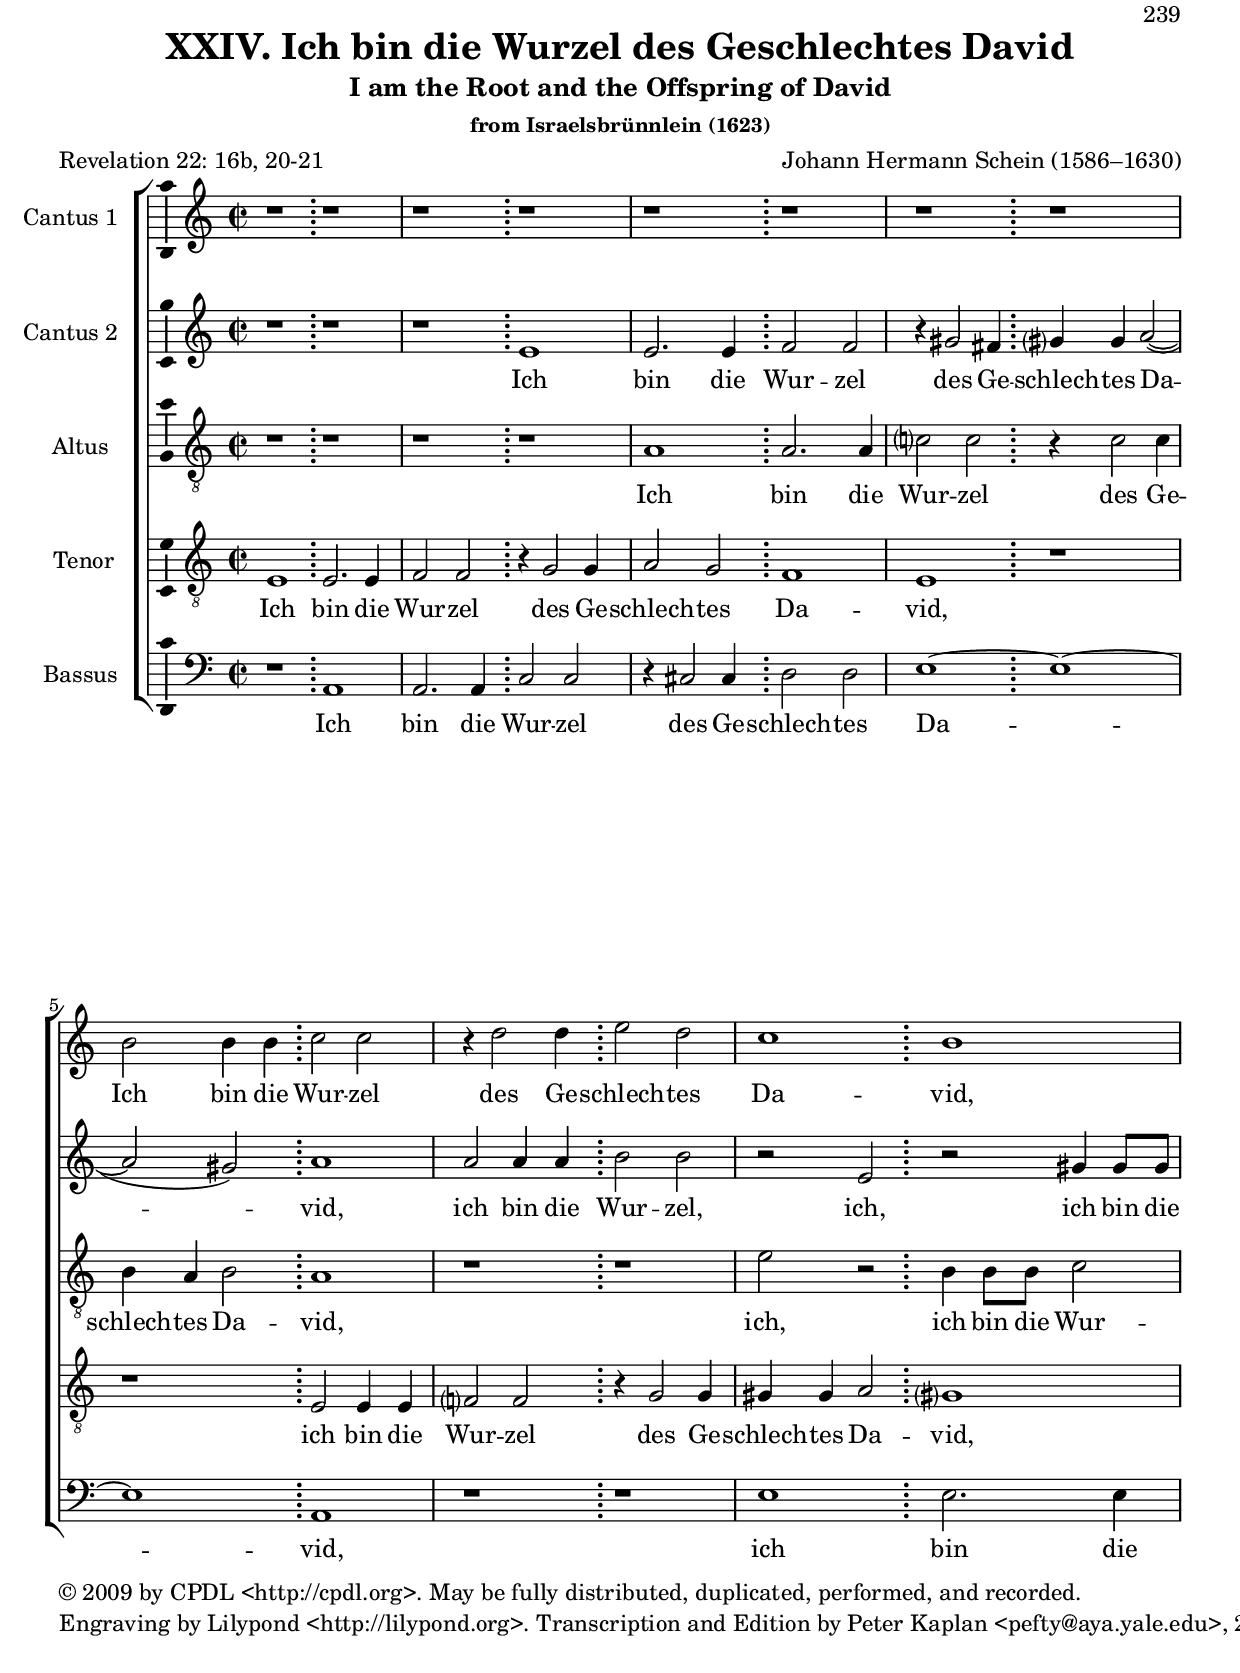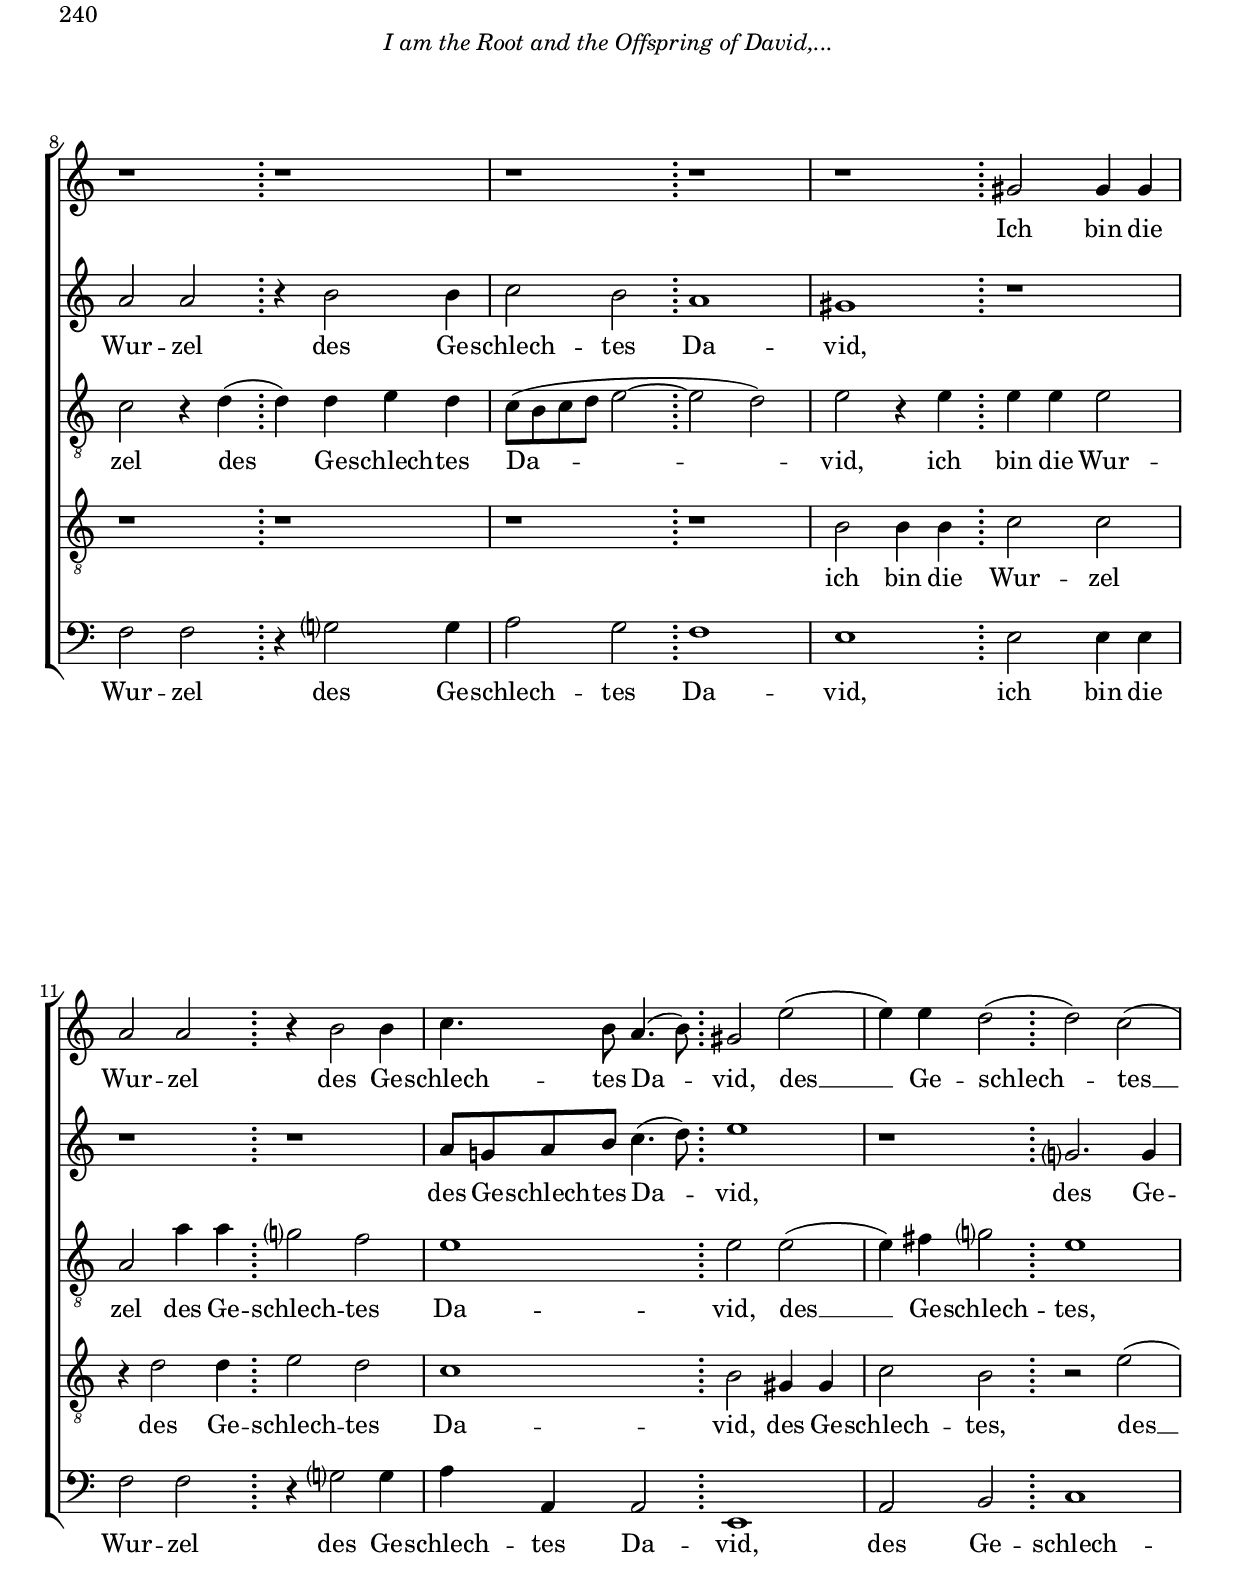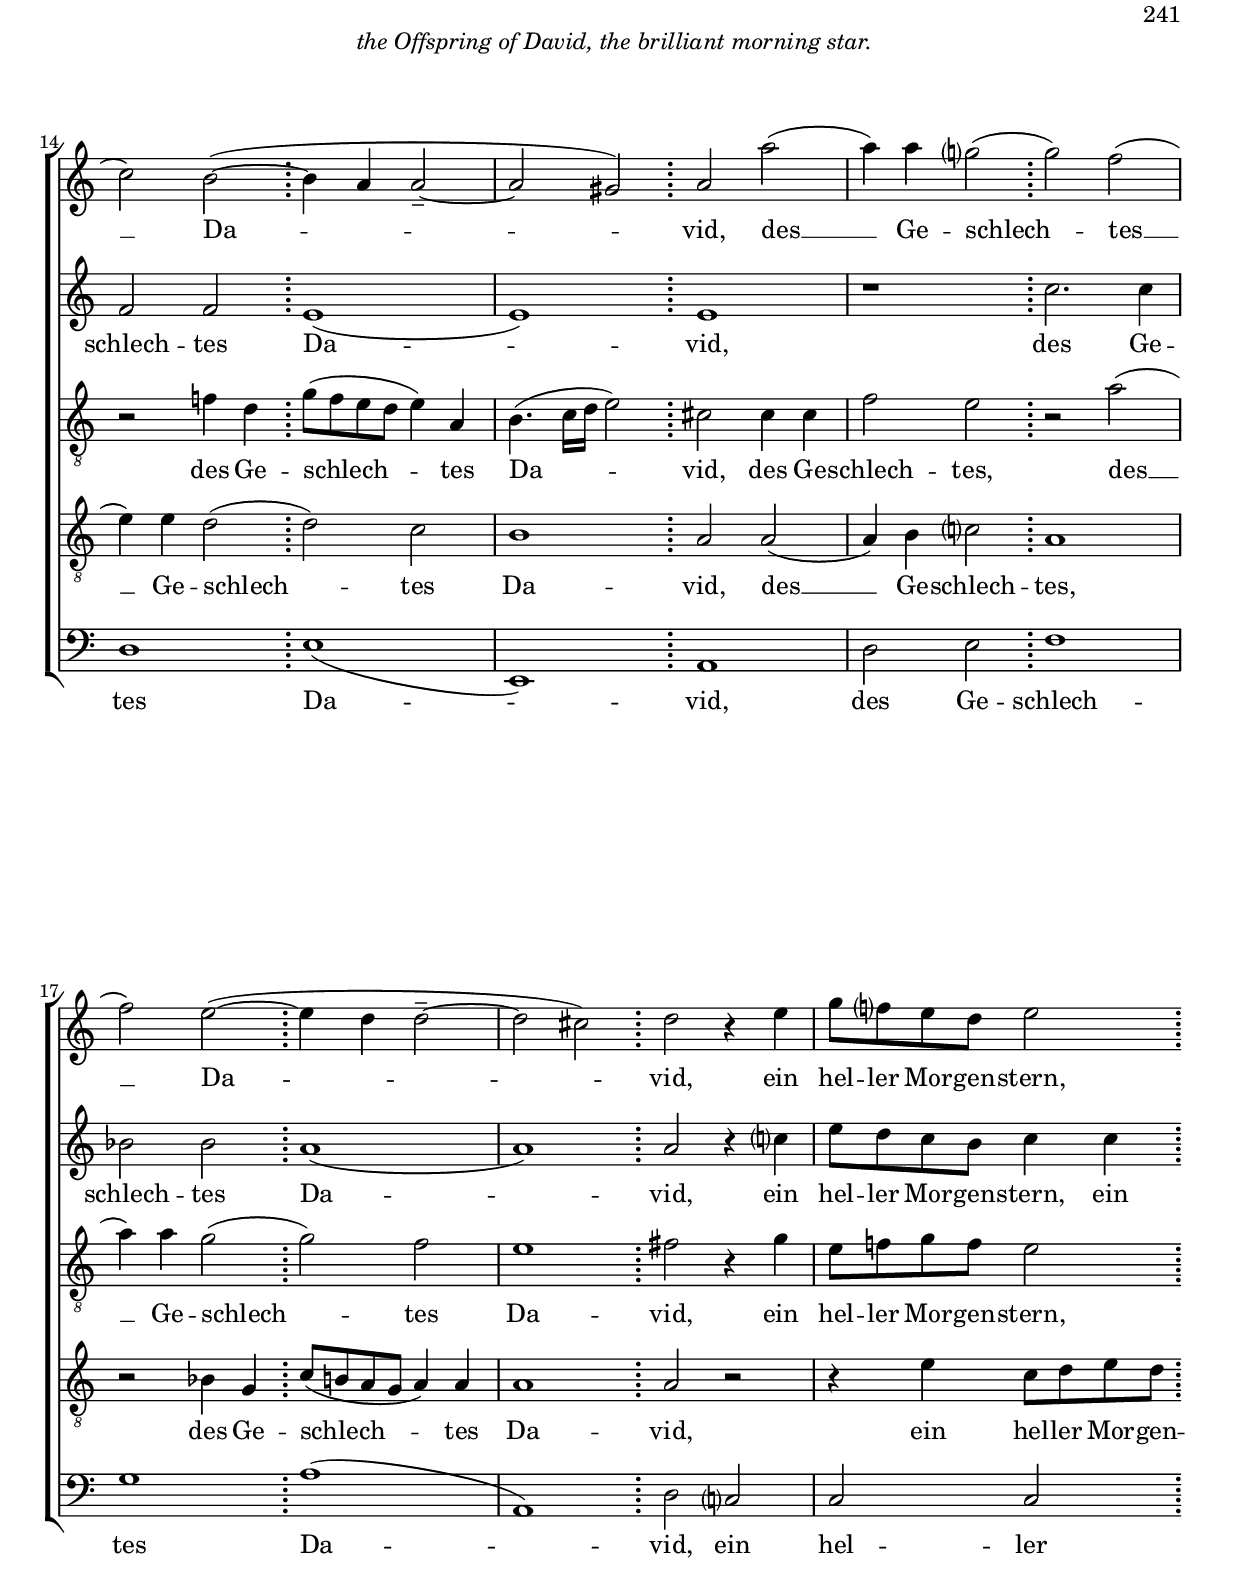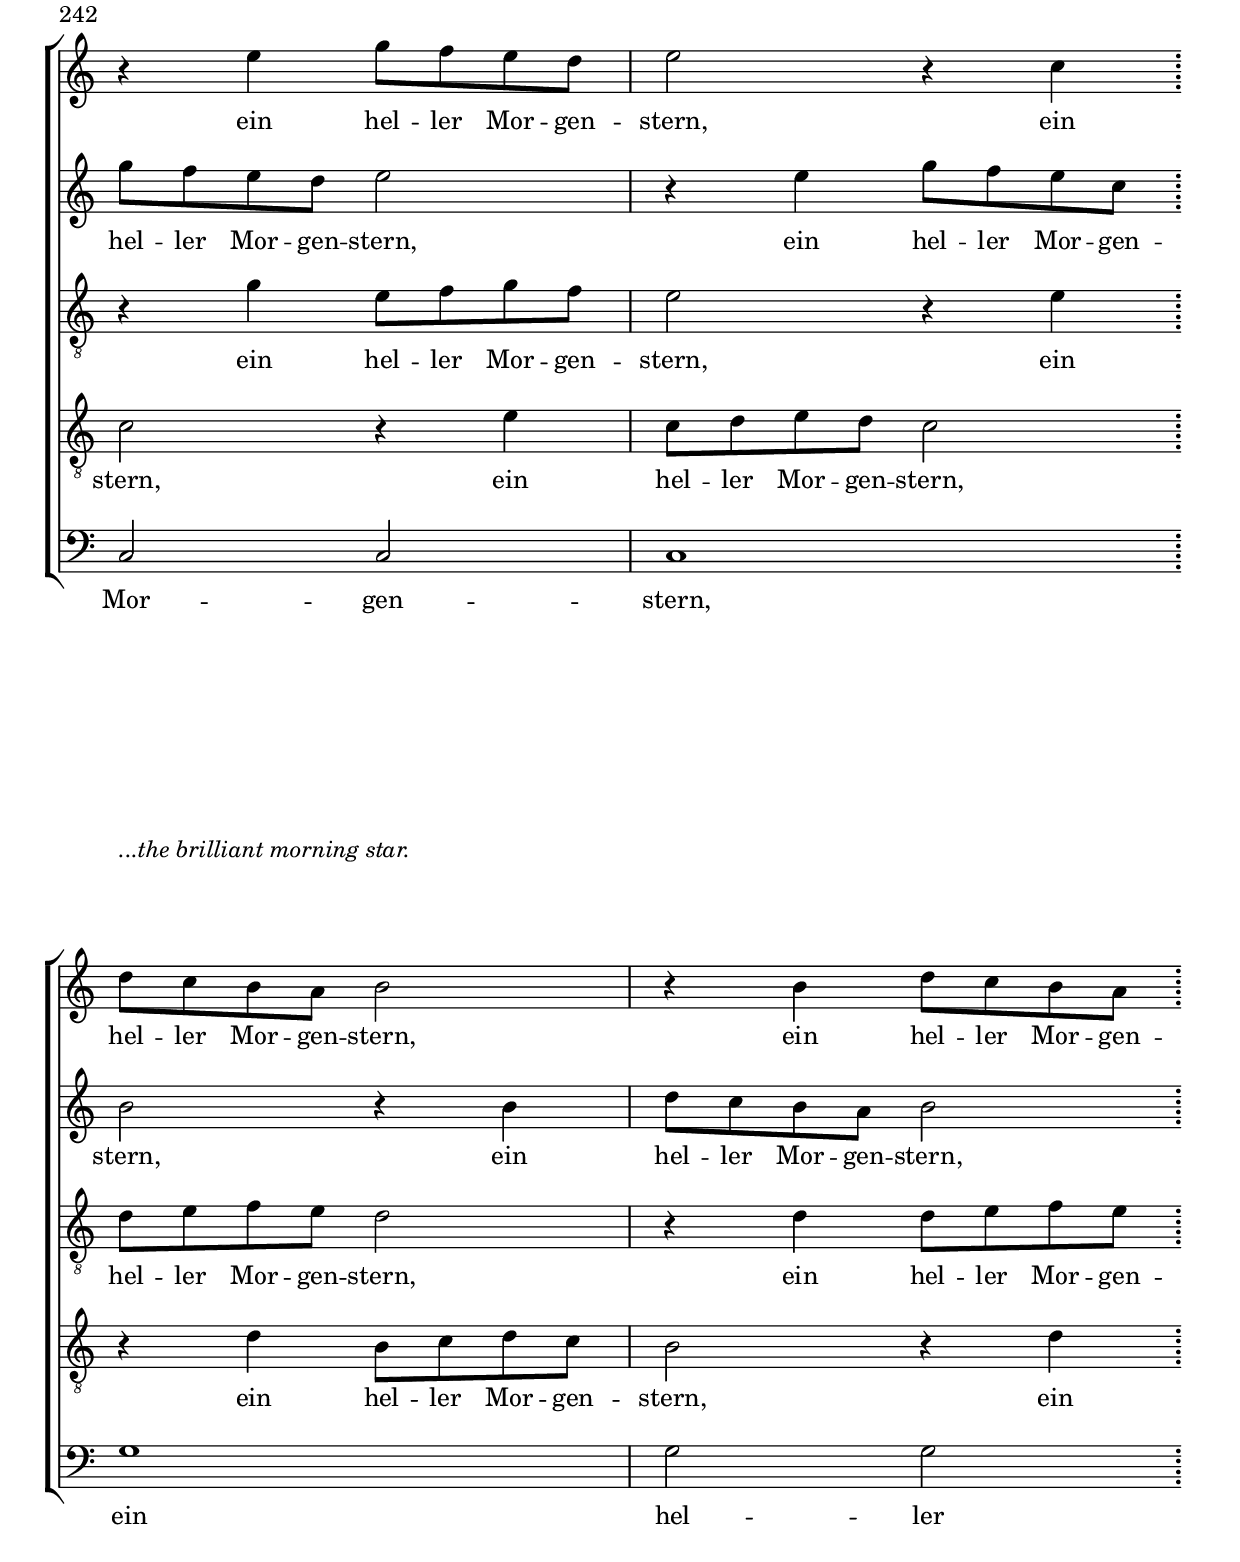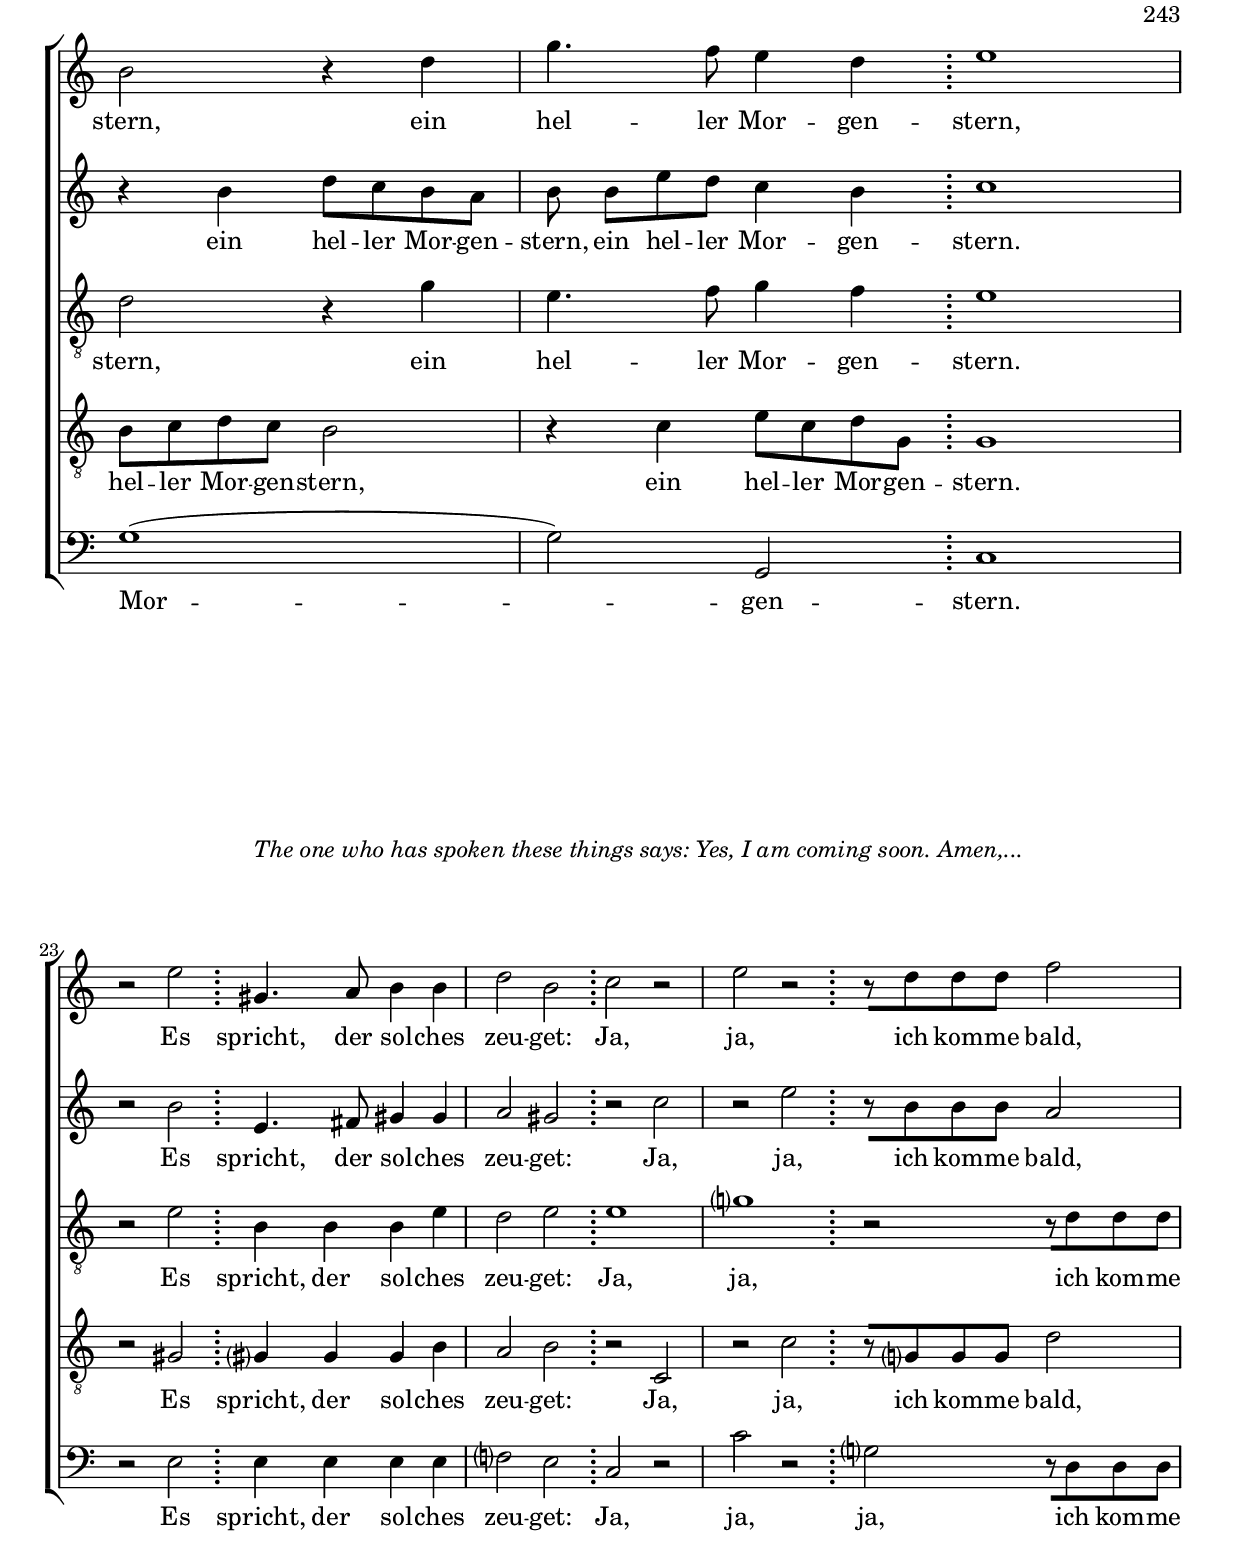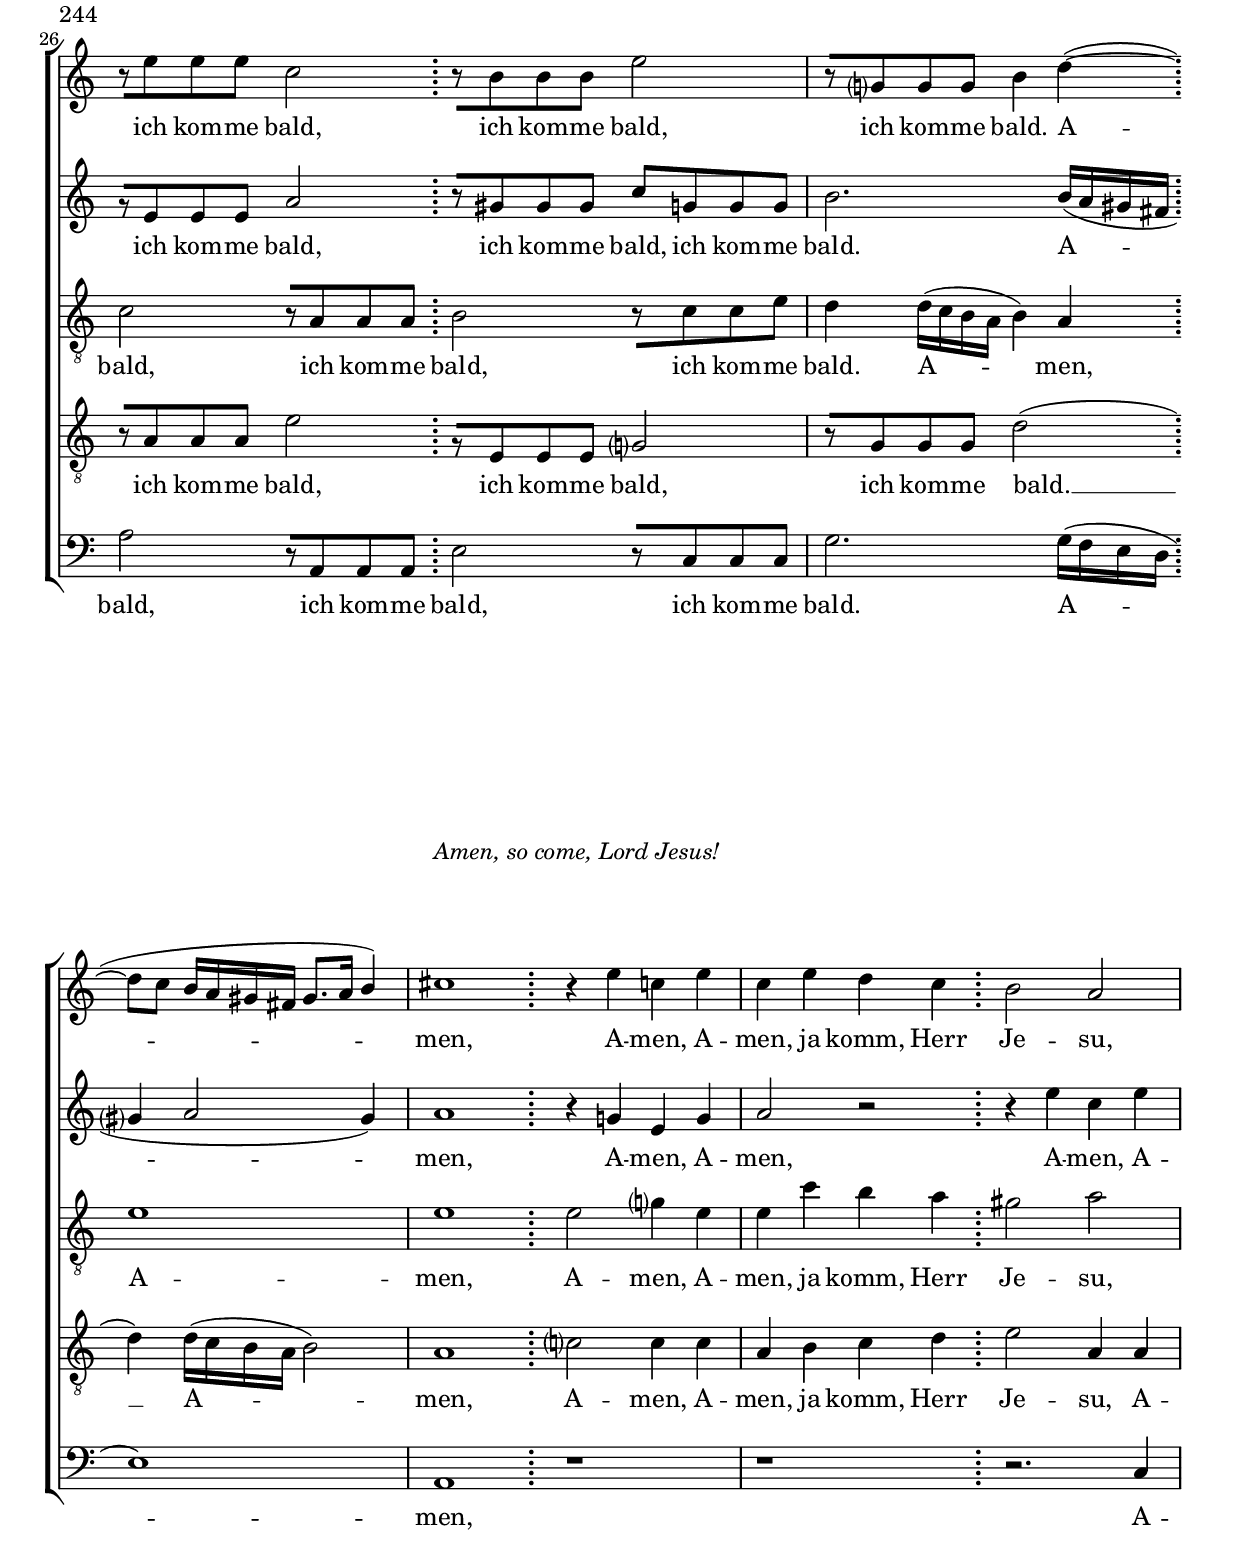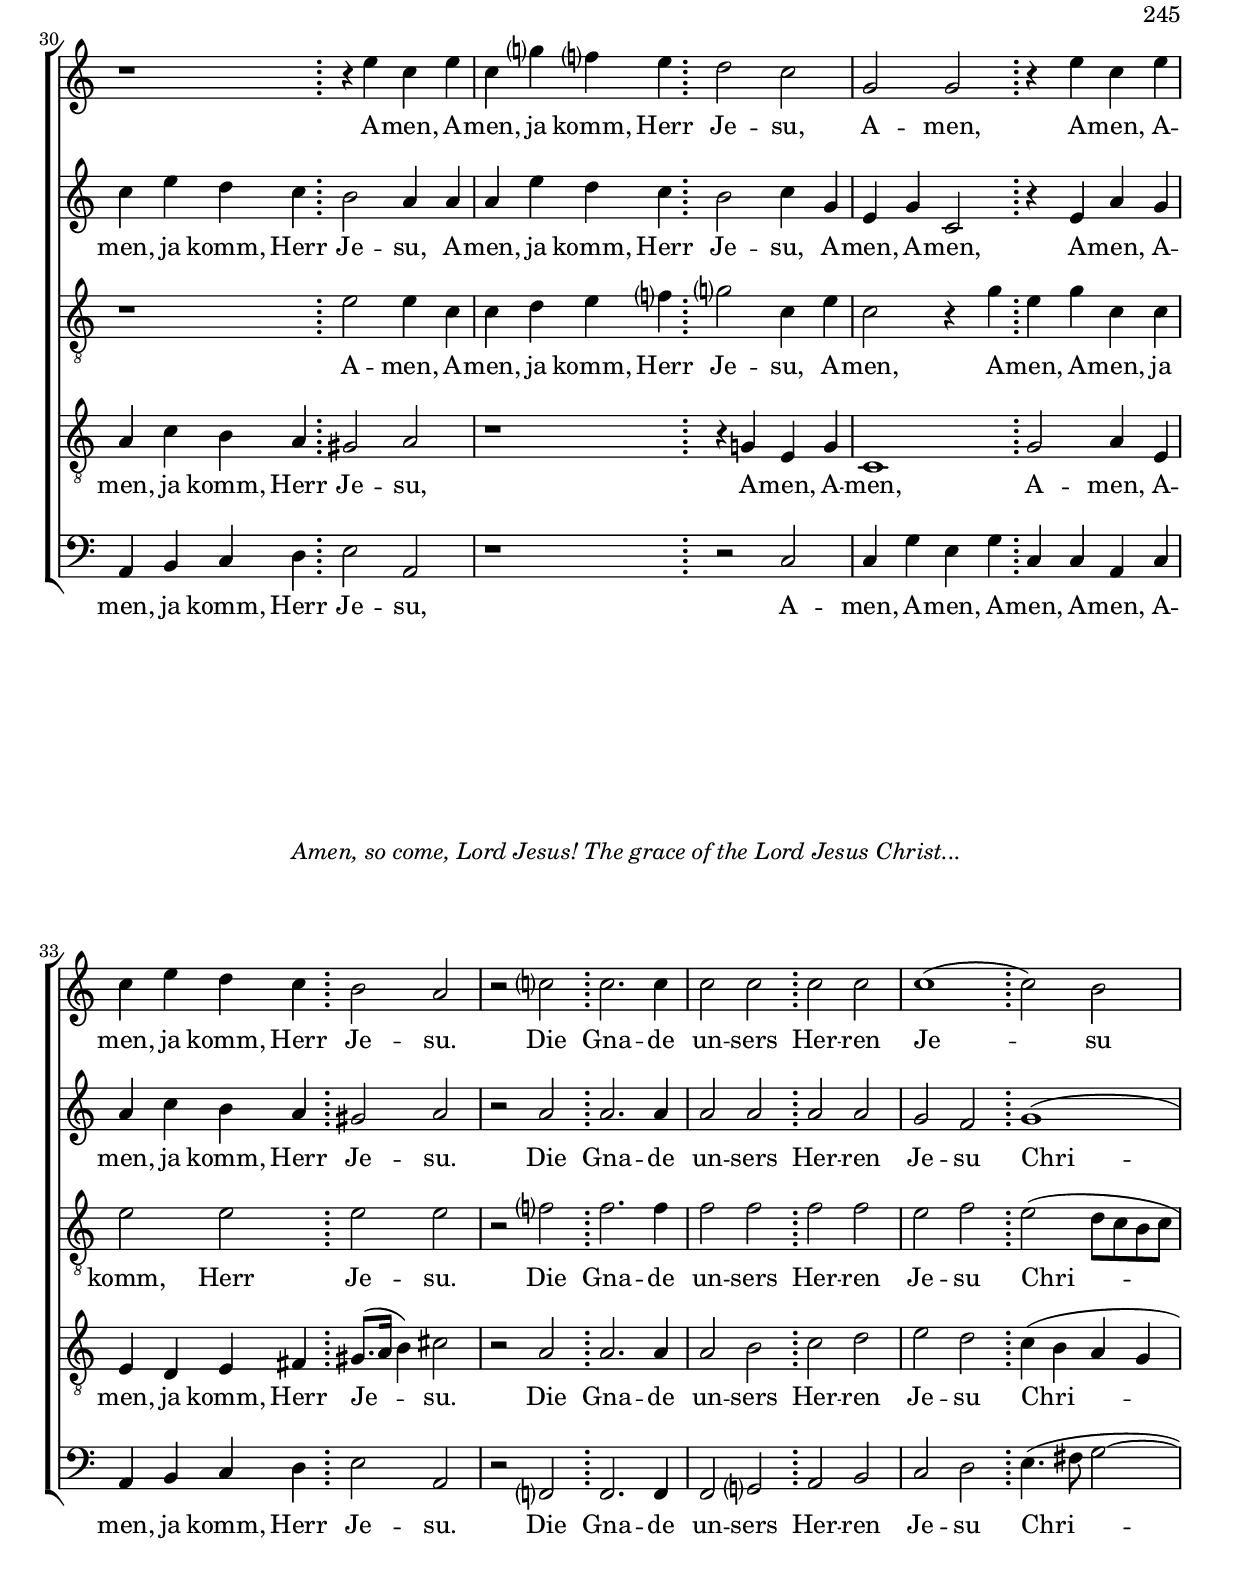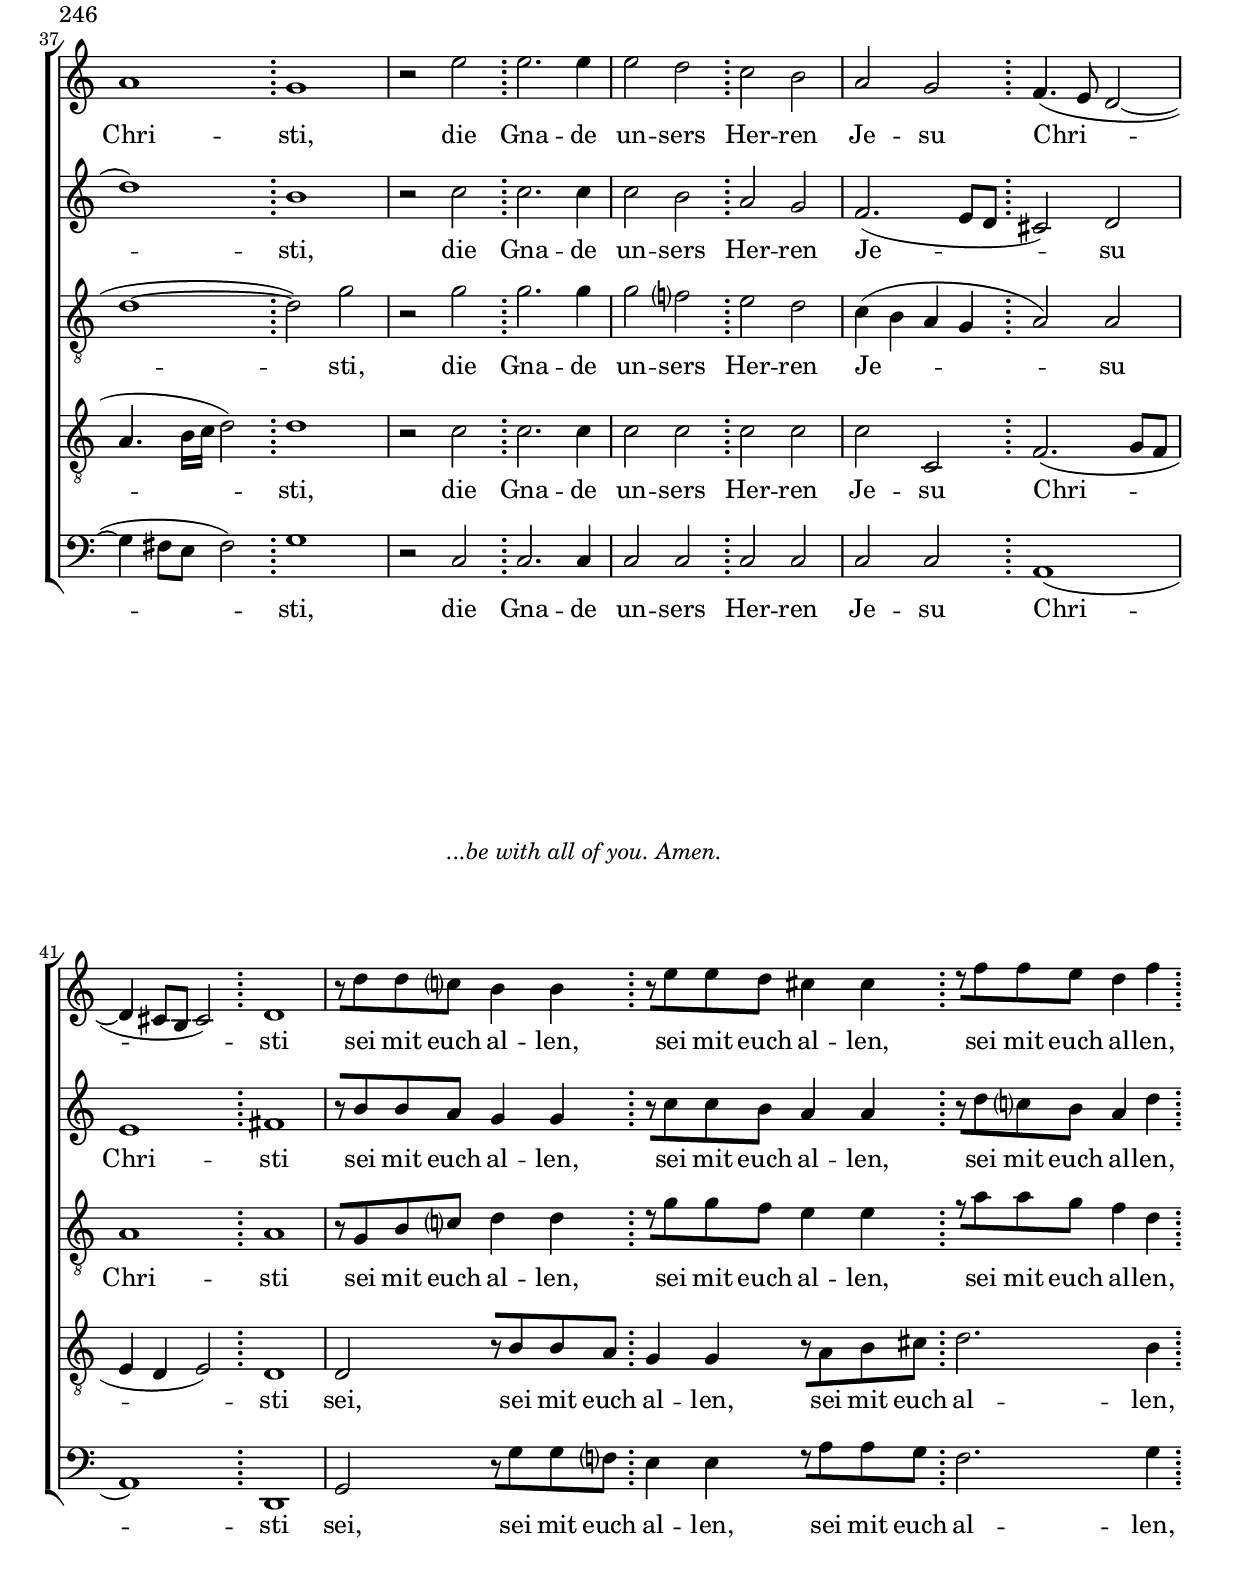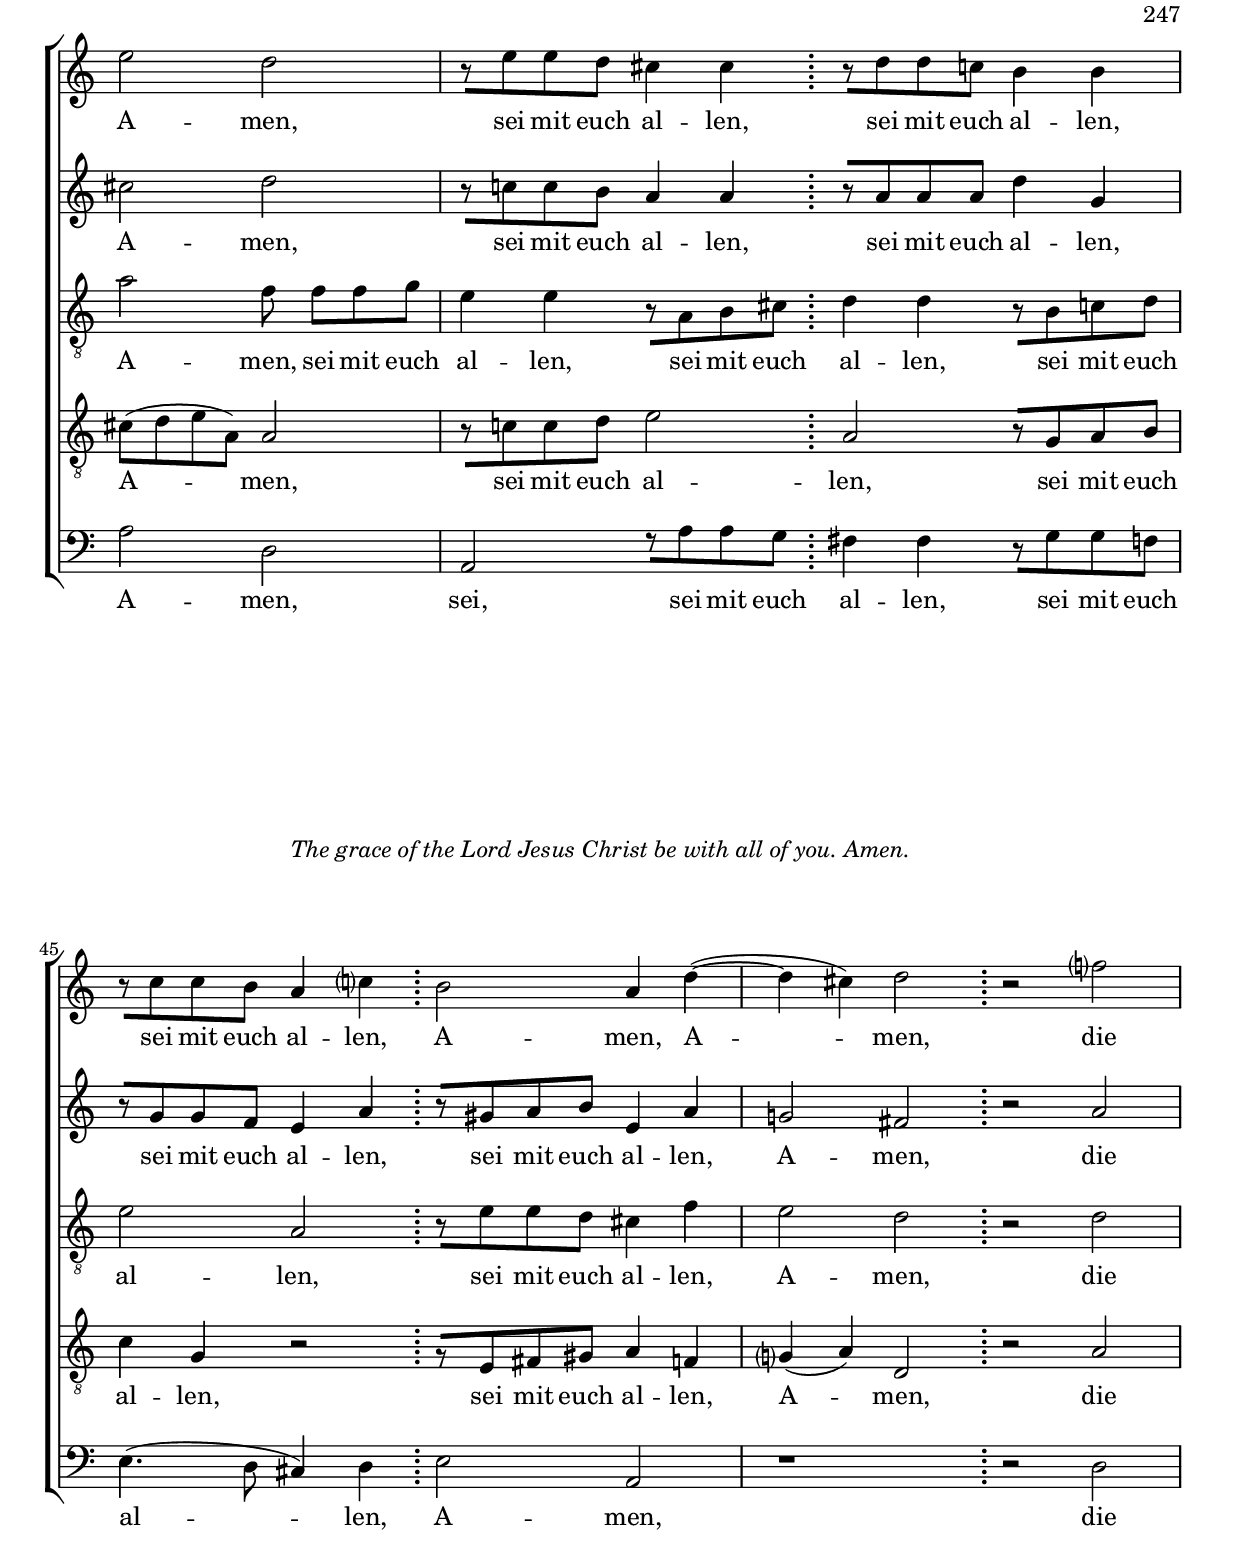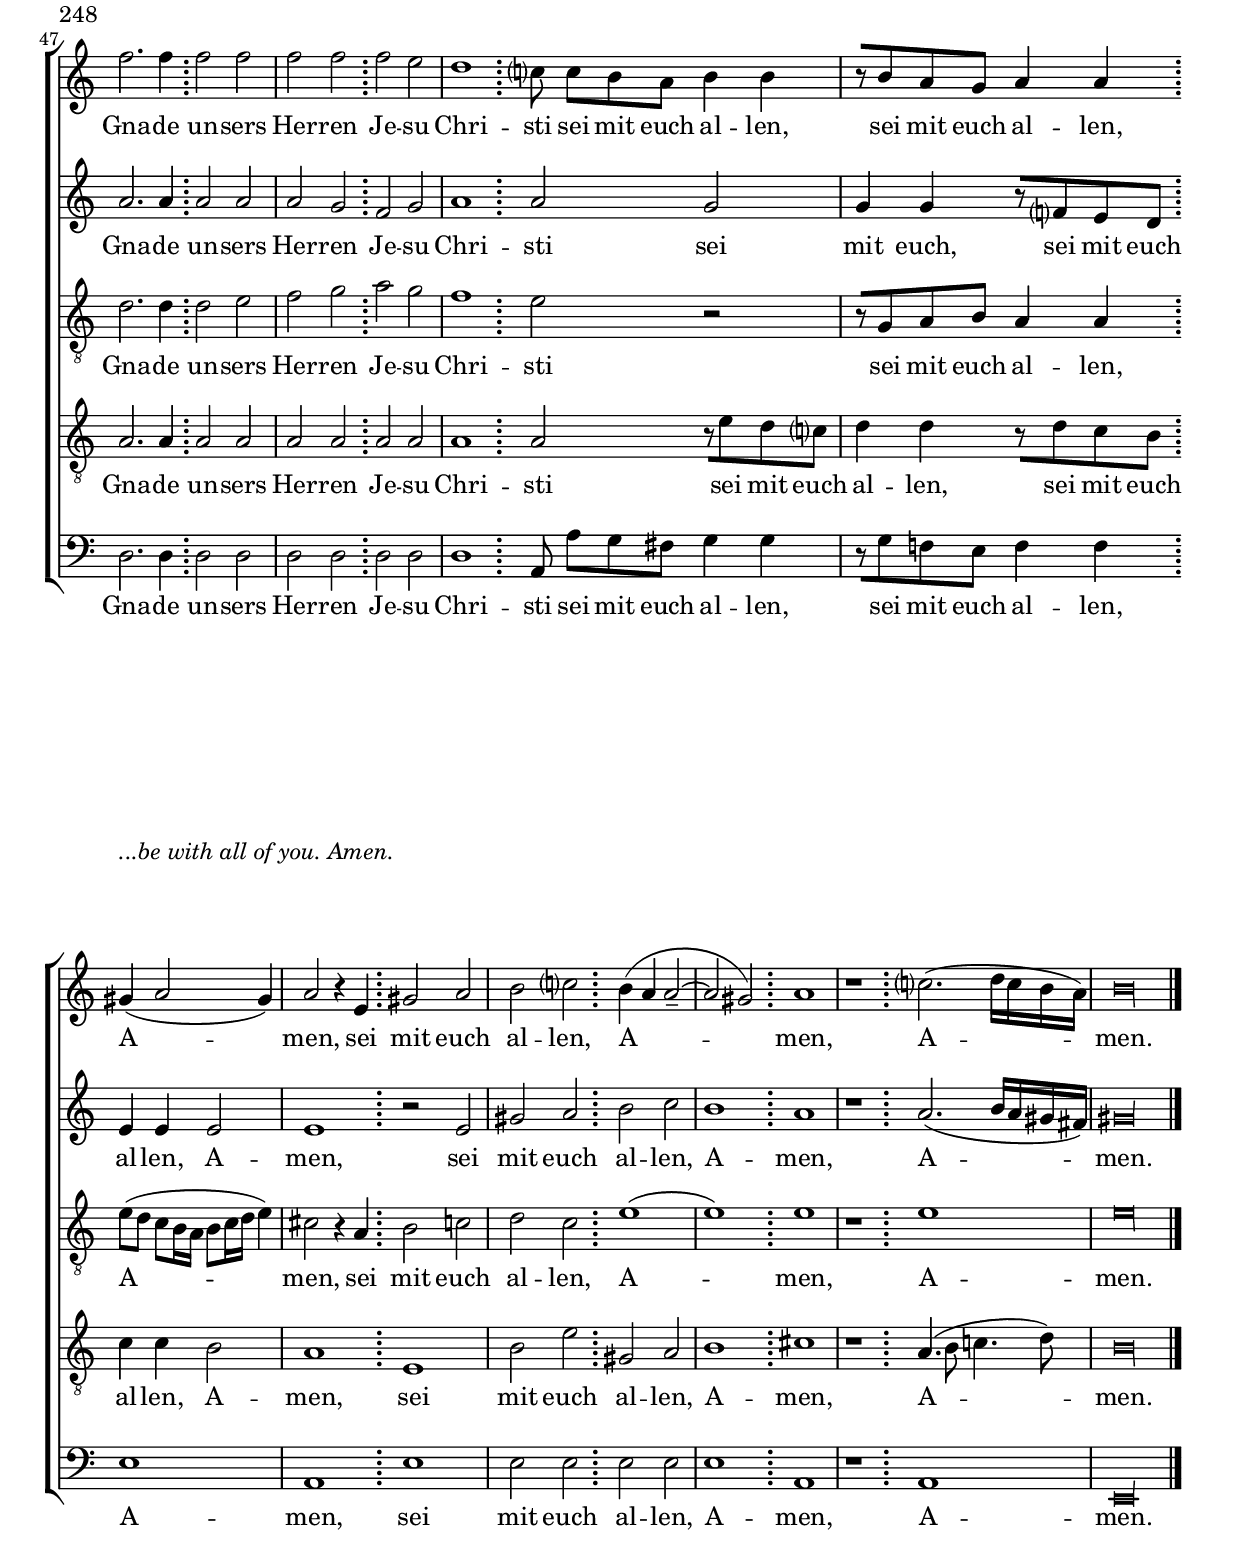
     \version "2.10.10"

twentyfourlineone = \markup{ \hspace#0 \raise #10 \italic \line {I am the Root and the Offspring of David,...}}
twentyfourlineonetwo = \markup{ \hspace#0 \raise #10 \italic \line {the Offspring of David, the brilliant morning star.}}
twentyfourlinetwo = \markup{ \hspace#0 \raise #10 \italic \line {...the brilliant morning star.}}
twentyfourlinethree = \markup{ \hspace#0 \raise #10 \italic \line {The one who has spoken these things says: Yes, I am coming soon.  Amen,...}}
twentyfourlinefour = \markup{ \hspace#0 \raise #10 \italic \line {Amen, so come, Lord Jesus!}}
twentyfourlinefourfive = \markup{ \hspace#0 \raise #10 \italic \line {Amen, so come, Lord Jesus! The grace of the Lord Jesus Christ...}}
twentyfourlinesix = \markup{ \hspace#0 \raise #10 \italic \line {...be with all of you. Amen.}}
twentyfourlinefivesix = \markup{ \hspace#0 \raise #10 \italic \line {The grace of the Lord Jesus Christ be with all of you. Amen.}}


\paper {
 first-page-number = #239
 print-first-page-number = ##t
  between-system-space = 2.0\cm
  between-system-padding = #1
  ragged-bottom=##f
  ragged-last-bottom=##f
  bottom-margin = 2.0\cm
  top-margin = 0.1\cm
%  system-count = #16
  systemSeparatorMarkup = ""
	oddFooterMarkup = \markup \abs-fontsize #11 {
		\on-the-fly #first-page { \column { 
              \line {© 2009 by CPDL <http://cpdl.org>. May be fully distributed, duplicated, performed, and recorded.}
              \line {Engraving by Lilypond <http://lilypond.org>. Transcription and Edition by Peter Kaplan <pefty@aya.yale.edu>, 2009.}
                                               }
                                     }
                                                   }
        }
\header {
    title = "XXIV. Ich bin die Wurzel des Geschlechtes David"
    subtitle = "I am the Root and the Offspring of David"
    subsubtitle = "from Israelsbrünnlein (1623)"
    composer = "Johann Hermann Schein (1586–1630)"
    date = "1623"
    poet = "Revelation 22: 16b, 20-21"
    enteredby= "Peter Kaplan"
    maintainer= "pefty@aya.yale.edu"
    texidoc = "I have tried to limit my own editorial markings and interpretations.  Altus line cleffed for tenor rather than treble voice."
}



\pointAndClickOff

     \score { 
      <<
        \new ChoirStaff <<
        \new Staff = CantusOne <<
               {  
      <<
     \override Stem #'neutral-direction = #up 
     \override Staff.TimeSignature #'style = #'()
        \clef treble
        \key a \minor 
        \new Voice = "CantusOne" {
     \override NoteHead #'style = #'baroque
        \set Staff.midiInstrument = "synth voice"
        \set Staff.vocalName = "Cantus 1  "

\time 4/2
\once \override Staff.TimeSignature #'stencil = #ly:text-interface::print
\once \override Staff.TimeSignature #'text = \markup \musicglyph #"timesig.C22"
% final copy should just say "¢"
r1                            \bar ":" r
r1                            \bar ":" r
r1                            \bar ":" r
r1                            \bar ":" r
\break
% measure 5
b'2 b'4 b'                    \bar ":" c''2 c''
r4 d''2 d''4                  \bar ":" e''2 d''
c''1                          \bar ":" b'
r1                            \bar ":" <<{r}{s2 s^\twentyfourlineone}>>
r1                            \bar ":" r
% measure 10
r1                            \bar ":" gis'2 gis'4 gis'
a'2 a'                        \bar ":" r4 b'2 b'4
c''4. b'8 a'4.( b'8)          \bar ":" gis'2 e''(
e''4) e'' d''2(               \bar ":" d'') c''(
\break
c''2) b'(~                    \bar ":" b'4 a'^\twentyfourlineonetwo a'2--~
% measure 15
a'2 gis')                     \bar ":" a'2 a''(
a''4) a'' g''?2(              \bar ":" g'') f''(
f''2) e''(~                   \bar ":" e''4 d'' d''2--~
d''2 cis'')                   \bar ":" d''2 r4 e''
g''8 f''? e'' d'' e''2        \bar ":" r4 e'' g''8 f'' e'' d''
% measure 20
e''2 r4 c''                    \bar ":" d''8^\twentyfourlinetwo c'' b' a' b'2
r4 b' d''8 c'' b' a'           \bar ":" b'2 r4 d''
g''4. f''8 e''4 d''            \bar ":" e''1
\break 
r2 e''                         \bar ":" gis'4.^\twentyfourlinethree a'8 b'4 b' 
d''2 b'                        \bar ":" c''2 r 
% measure 25
e''2 r                                   \bar ":" r8[ d'' d'' d''] f''2
r8[ e'' e'' e''] c''2                    \bar ":" r8[ b' b' b'] e''2
r8[ g'? g' g'] b'4 d''(~                 \bar ":" d''8[ c''] \stemUp b'16[ a' gis' fis'] gis'8. a'16 b'4)
cis''1^\twentyfourlinefour \stemNeutral  \bar ":" r4 e'' c'' e''
c''4 e'' d'' c''                         \bar ":" b'2 a' 
\break
% measure 30 
r1                                       \bar ":" r4 e'' c'' e''
c''4 g''? f''? e''                       \bar ":" d''2 c''
g'2 g'                                   \bar ":" r4 e'' c'' e'' 
\break
c''4 e'' d'' c''^\twentyfourlinefourfive \bar ":" b'2 a'
r2 c''?                                  \bar ":" c''2. c''4 
% measure 35
c''2 c''                      \bar ":" c'' c''
c''1(                         \bar ":" c''2) b'
a'1                           \bar ":" g'
r2 e''                        \bar ":" e''2. e''4 
e''2 d''                      \bar ":" c'' b'
% measure 40
a'2 g'                                     \bar ":" f'4.( e'8 d'2~ 
\break
d'4 cis'8 b cis'2)                         \bar ":" d'1
r8[d'' d'' c''?^\twentyfourlinesix] b'4 b' \bar ":" r8[ e'' e'' d''] cis''4 cis''                           \bar ":" 
r8[ f'' f'' e''] d''4 f''                  \bar ":" e''2 d''
r8[ e'' e'' d''] cis''4 cis''              \bar ":" r8[ d'' d'' c''] b'4 b'
% measure 45
r8[ c'' c'' b'] a'4^\twentyfourlinefivesix c''? \bar ":" b'2 a'4 d''(~
d''4 cis'') d''2                                \bar ":" r2 f''?
\break
f''2. f''4                                      \bar ":" f''2 f''
f''2 f''                                        \bar ":" f''2 e''
d''1                                            \bar ":" c''?8\noBeam c''[ b' a'] b'4 b'
% measure 50
r8[ b' a' g'] a'4 a'          \bar ":" gis'4^\twentyfourlinesix( a'2 gis'4)
a'2 r4 e'                     \bar ":" gis'2 a'
b'2 c''?                      \bar ":" b'4( a' a'2--^~
a'2 gis')                     \bar ":" a'1
r1                            \bar ":" c''?2.( d''16 c'' b' a')
\time 8/2
\once \override Staff.TimeSignature #'stencil = #ly:text-interface::print
% measure 55
b'\longa        \bar "|."
}
>>
}

>>

\new Lyrics 
\lyricsto "CantusOne"
        { 




Ich bin die Wur -- zel
 des Ge -- schlech -- tes
Da -- vid,


 Ich bin die 
Wur -- zel des Ge -- 
schlech -- tes Da -- vid, des 
__ Ge -- schlech -- tes 
__ Da -- 
 vid, des 
__ Ge -- schlech -- tes 
__ Da -- 
 vid, ein 
hel -- ler Mor -- gen -- stern, ein hel -- ler Mor -- gen -- 
stern, ein hel -- ler Mor -- gen -- stern,
 ein hel -- ler Mor -- gen -- stern,  ein 
hel -- ler Mor -- gen -- stern,
 Es spricht, der sol -- ches
zeu -- get: Ja,
ja, ich kom -- me bald,
 ich kom -- me bald, ich kom -- me bald,
ich kom -- me bald. A -- 
men, A -- men, A -- 
men, ja komm, Herr Je -- su,
 A -- men, A -- 
men, ja komm, Herr Je -- su,
A -- men, A -- men, A -- 
men, ja komm, Herr Je -- su.
 Die Gna -- de 
un -- sers Her -- ren
Je -- su
Chri -- sti,
 die Gna -- de 
un -- sers Her -- ren
Je -- su Chri -- 
 sti
 sei mit euch al -- len, sei mit euch al -- len, 
 sei mit euch al -- len, A -- men,
 sei mit euch al -- len, sei mit euch al -- len, 
 sei mit euch al -- len, A -- men, A --
 men, die 
Gna -- de un -- sers 
Her -- ren Je -- su 
Chri -- sti sei mit euch al -- len, 
 sei mit euch al -- len, A -- 
men, sei mit euch 
al -- len, A -- 
men,
 A -- 
men.

}



        \new Staff = CantusTwo <<
               {  
      <<
     \override Stem #'neutral-direction = #up 
     \override Staff.TimeSignature #'style = #'()
        \clef treble
        \key a \minor 
        \new Voice = "CantusTwo" {
     \override NoteHead #'style = #'baroque
        \set Staff.midiInstrument = "synth voice"
        \set Staff.vocalName = "Cantus 2  "

\time 4/2
\once \override Staff.TimeSignature #'stencil = #ly:text-interface::print
\once \override Staff.TimeSignature #'text = \markup \musicglyph #"timesig.C22"
% final copy should just say "¢"
r1 r
r1 e'
e'2. e'4 f'2 f'
r4 gis'2 fis'4 gis'? gis' a'2(~
% measure 5
a'2 gis') a'1
a'2 a'4 a' b'2 b'
r2 e' r gis'4 gis'8 gis'
a'2 a' r4 b'2 b'4
c''2 b' a'1
% measure 10
gis'1 r
r1 r
a'8 g'! a' b' c''4.( d''8) e''1
r1 g'?2. g'4 
f'2 f' e'1(
% measure 15
e'1) e'
r1 c''2. c''4 
bes'2 bes' a'1(
a'1) a'2 r4 c''?
e''8 d'' c'' b' c''4 c'' g''8 f'' e'' d'' e''2
% measure 20
r4 e'' g''8 f'' e'' c'' b'2 r4 b'
d''8 c'' b' a' b'2 r4 b' d''8 c'' b' a'
b'8\noBeam b'[ e'' d''] c''4 b' c''1
r2 b' e'4. fis'8 gis'4 gis'
a'2 gis' r c''
% measure 25
r2 e'' r8[ b' b' b'] a'2
r8[ e' e' e'] a'2 r8[ gis' gis' gis'] c'' [g' g' g']
b'2. b'16( a' gis' fis' gis'?4 a'2 gis'4)
a'1 r4 g'! e' g'
a'2 r r4 e'' c'' e''
% measure 30
c''4 e'' d'' c'' b'2 a'4 a'
a'4 e'' d'' c'' b'2 c''4 g'
e'4 g' c'2 r4 e' a' g'
a'4 c'' b' a' gis'2 a'
r2 a' a'2. a'4
% measure 35
a'2 a' a' a'
g'2 f' g'1(
d''1) b'
r2 c'' c''2. c''4 
c''2 b' a' g'
% measure 40
f'2.( e'8 d' cis'2) d'
e'1 fis'
r8[ b' b' a'] g'4 g' r8[ c'' c'' b'] a'4 a'
r8[ d'' c''? b'] a'4 d'' cis''2 d''
r8[ c''! c'' b'] a'4 a' r8[ a' a' a'] d''4 g'

r8[ g' g' f'] e'4 a' r8[ gis' a' b'] e'4 a'
g'!2 fis' r a'
a'2. a'4 a'2 a'
a'2 g' f' g'
a'1 a'2 g'

g'4 g' r8[ f'? e' d'] e'4 e' e'2
e'1 r2 e'
gis'2 a' b' c''
b'1 a'
r1 a'2.( b'16 a' gis' fis')

\time 8/2
\once \override Staff.TimeSignature #'stencil = #ly:text-interface::print
gis'\longa
\bar "|."
}
>>
}

>>

\new Lyrics 
\lyricsto "CantusTwo"
        { 

 Ich 
bin die Wur -- zel
 des Ge -- schlech -- tes Da -- 
 vid,
ich bin die Wur -- zel,
 ich, ich bin die 
Wur -- zel des Ge -- 
schlech -- tes Da -- 
vid, 

des Ge -- schlech -- tes Da -- vid, 
 des Ge -- 
schlech -- tes Da -- 
 vid, 
 des Ge -- 
schlech -- tes Da -- 
 vid, ein 
hel -- ler Mor -- gen -- stern, ein hel -- ler Mor -- gen -- stern, 
ein hel -- ler Mor -- gen -- stern, ein 
hel -- ler Mor -- gen -- stern,  ein hel -- ler Mor -- gen --
stern, ein hel -- ler Mor -- gen -- stern.
 Es spricht, der sol -- ches
zeu -- get: Ja,
 ja, ich kom -- me bald,
 ich kom -- me bald, ich kom -- me bald, ich kom -- me 
bald. A -- 
men, A -- men, A -- 
men, A -- men, A -- 
men, ja komm, Herr Je -- su, A -- 
men, ja komm, Herr Je -- su, A -- 
men, A -- men, A -- men, A --
men, ja komm, Herr Je -- su.
 Die Gna -- de 
un -- sers Her -- ren
Je -- su Chri -- 
 sti,
 die Gna -- de 
un -- sers Her -- ren
Je -- su Chri -- 
 sti
 sei mit euch al -- len, sei mit euch al -- len, 
 sei mit euch al -- len, A -- men,
 sei mit euch al -- len, sei mit euch al -- len, 
 sei mit euch al -- len, sei mit euch al -- len, 
A -- men, die 
Gna -- de un -- sers 
Her -- ren Je -- su 
Chri -- sti sei 
mit euch, sei mit euch al -- len, A -- 
men, sei 
mit euch al -- len, 
A -- men,
 A -- 
men.

}



        \new Staff = Altus <<
               {  
      <<
     \override Stem #'neutral-direction = #up 
     \override Staff.TimeSignature #'style = #'()
        \clef "G_8"
        \key a \minor 
        \new Voice = "Altus" {
     \override NoteHead #'style = #'baroque
        \set Staff.midiInstrument = "synth voice"
        \set Staff.vocalName = "Altus  "
\time 4/2
\once \override Staff.TimeSignature #'stencil = #ly:text-interface::print
\once \override Staff.TimeSignature #'text = \markup \musicglyph #"timesig.C22"
% final copy should just say "¢"
r1 r
r1 r
a1 a2. a4
c'?2 c' r4 c'2 c'4
% measure 5
b4 a b2 a1
r1 r
e'2 r b4 b8 b c'2
c'2 r4 d'( d') d' e' d'
c'8( b c' d' e'2~e' d')
% measure 10
e'2 r4 e' e' e' e'2
a2 a'4 a' g'?2 f'
e'1 e'2 e'(
e'4) fis' g'?2 e'1
r2 f'!4 d' g'8( f' e' d' e'4) a
% measure 15
b4.( c'16 d' e'2) cis' cis'4 cis'
f'2 e' r a'(
a'4) a' g'2( g') f'
e'1 fis'2 r4 g'
e'8 f'! g' f' e'2 r4 g' e'8 f' g' f'  
% measure 20
e'2 r4 e' d'8 e' f' e' d'2
r4 d' d'8 e' f' e' d'2 r4 g'
e'4. f'8 g'4 f' e'1
r2 e' b4 b b e'
d'2 e' e'1
% measure 25
g'?1 r2 r8[ d' d' d']
c'2 r8[ a a a] b2 r8[ c' c' e']
d'4 d'16( c' b a b4) a e'1
e'1 e'2 g'?4 e'
e'4 c'' b' a' gis'2 a'
% measure 30
r1 e'2 e'4 c'
c'4 d' e' f'? g'?2 c'4 e'
c'2 r4 g' e' g' c' c'
e'2 e' e' e'
r2 f'? f'2. f'4
% measure 35
f'2 f' f' f' 
e'2 f' e'( d'8 c' b c'
d'1~d'2) g'
r2 g' g'2. g'4
g'2 f'? e' d'
% measure 40
c'4( b a g a2) a
a1 a
r8[ g b c'?] d'4 d' r8[ g' g' f'] e'4 e'
r8[ a' a' g'] f'4 d' a'2 f'8 f'[ f' g']
e'4 e'  r8[ a b cis'] d'4 d' r8[ b c' d']
% measure 45
e'2 a r8[ e' e' d'] cis'4 f'
e'2 d' r d'
d'2. d'4 d'2 e'
f'2 g' a' g'
f'1 e'2 r
% measure 50
r8[ g a b] a4 a e'8( d' c' b16 a b8 c'16 d' e'4)
cis'2 r4 a b2 c'
d'2 c' e'1(
e'1) e'
r1 e'
\time 8/2
\once \override Staff.TimeSignature #'stencil = #ly:text-interface::print
% measure 55
e'\longa
\bar "|."
}
>>
}

>>

\new Lyrics 
\lyricsto "Altus"
        { 


Ich bin die 
Wur -- zel des Ge -- 
schlech -- tes Da -- vid,

ich, ich bin die Wur -- 
zel des Ge -- schlech -- tes 
Da -- 
vid, ich bin die Wur -- 
zel des Ge -- schlech -- tes 
Da -- 
vid, des 
__ Ge -- schlech -- tes, 
 des Ge -- schlech -- tes 
Da -- vid, des Ge -- 
schlech -- tes, des 
__ Ge -- schlech -- tes
Da -- vid, ein 
hel -- ler Mor -- gen -- stern, ein hel -- ler Mor -- gen --
stern, ein hel -- ler Mor -- gen -- stern, 
 ein hel -- ler Mor -- gen -- stern,  ein 
hel -- ler Mor -- gen -- stern.
 Es spricht, der sol -- ches
zeu -- get: Ja,
ja, ich kom -- me 
bald, ich kom -- me bald, ich kom -- me 
bald. A -- men, A -- 
men, A -- men, A -- 
men, ja komm, Herr Je -- su, 
 A -- men, A -- 
men, ja komm, Herr Je -- su, A -- 
men, A -- men, A -- men, ja 
komm, Herr Je -- su.
 Die Gna -- de 
un -- sers Her -- ren
Je -- su Chri -- 
 sti,
 die Gna -- de 
un -- sers Her -- ren
Je -- su 
Chri -- sti
 sei mit euch al -- len, sei mit euch al -- len, 
 sei mit euch al -- len, A -- men, sei mit euch 
al -- len, sei mit euch al -- len, sei mit euch 
al -- len, sei mit euch al -- len, 
A -- men, die 
Gna -- de un -- sers 
Her -- ren Je -- su 
Chri -- sti 
 sei mit euch al -- len, A -- 
men, sei mit euch 
al -- len, A -- 
 men,
 A -- 
men.

}


        \new Staff = Tenor <<
               {  
      <<
     \override Stem #'neutral-direction = #up 
     \override Staff.TimeSignature #'style = #'()
        \clef "G_8"
        \key a \minor 
        \new Voice = "Tenor" {
     \override NoteHead #'style = #'baroque
        \set Staff.midiInstrument = "synth voice"
        \set Staff.vocalName = "Tenor "

\time 4/2
\once \override Staff.TimeSignature #'stencil = #ly:text-interface::print
\once \override Staff.TimeSignature #'text = \markup \musicglyph #"timesig.C22"
% final copy should just say "¢"
e1 e2. e4
f2 f r4 g2 g4
a2 g f1
e1 r
% measure 5
r1 e2 e4 e
f?2 f r4 g2 g4
gis4 gis a2 gis?1
r1 r
r1 r
% measure 10
b2 b4 b c'2 c'
r4 d'2 d'4 e'2 d'
c'1 b2 gis4 gis
c'2 b r e'(
e'4) e' d'2( d') c'
% measure 15
b1 a2 a(
a4) b c'?2 a1
r2 bes4 g c'8( b a g a4) a
a1 a2 r
r4 e' c'8 d' e' d' c'2 r4 e'
% measure 20
c'8 d' e' d' c'2 r4 d' b8 c' d' c' 
b2 r4 d' b8 c' d' c' b2
r4 c' e'8  c' d' g g1
r2 gis2 gis?4 gis gis b
a2 b r c
% measure 25
r2 c' r8[ g? g g] d'2 
r8[ a a a] e'2 r8[ e e e] g?2
r8[ g g g] d'2( d'4) d'16( c' b a b2)
a1 c'?2 c'4 c'
a4 b c' d' e'2 a4 a
% measure 30
a4 c' b a gis2 a
r1 r4 g! e g
c1 g2 a4 e
e4 d e fis gis8.( a16 b4) cis'2
r2 a a2. a4
% measure 35
a2 b c' d' 
e'2 d' c'4( b a g
a4. b16 c' d'2) d'1
r2 c' c'2. c'4  
c'2 c' c' c'
% measure 40
c'2 c f2.( g8 f
e4 d e2) d1
d2 r8[ b b a] g4 g r8[ a b cis']
d'2. b4 cis'8( d' e' a) a2
r8[ c'! c' d'] e'2 a r8[ g a b]
% measure 45
c'4 g r2 r8[ e fis gis] a4 f
g?4( a) d2 r a
a2. a4 a2 a
a2 a a a
a1 a2 r8[ e' d' c'?]
% measure 50
d'4 d' r8[ d' c' b] c'4 c' b2
a1 e
b2 e' gis a
b1 cis'
r1 a4.( b8 c'!4. d'8)
\time 8/2
\once \override Staff.TimeSignature #'stencil = #ly:text-interface::print
% measure 55
b\longa
\bar "|."
}
>>
}

>>

\new Lyrics 
\lyricsto "Tenor"
        {
Ich bin die 
Wur -- zel des Ge -- 
schlech -- tes Da -- 
vid,
 ich bin die 
Wur -- zel des Ge -- 
schlech -- tes Da -- vid, 


ich bin die Wur -- zel 
 des Ge -- schlech -- tes 
Da -- vid, des Ge -- 
schlech -- tes, des 
__ Ge -- schlech -- tes 
Da -- vid, des 
__ Ge -- schlech -- tes, 
 des Ge -- schlech -- tes
Da -- vid, 
 ein hel -- ler Mor -- gen -- stern, ein 
hel -- ler Mor -- gen -- stern, ein hel -- ler Mor -- gen --
stern, ein hel -- ler Mor -- gen -- stern,  
ein hel -- ler Mor -- gen -- stern.
 Es spricht, der sol -- ches
zeu -- get: Ja,
 ja, ich kom -- me bald, 
 ich kom -- me bald, ich kom -- me bald,
 ich kom -- me bald. __ A -- 
men, A -- men, A -- 
men, ja komm, Herr Je -- su, A -- 
men, ja komm, Herr Je -- su,
 A -- men, A -- 
men, A -- men, A --
men, ja komm, Herr Je -- su.
 Die Gna -- de 
un -- sers Her -- ren
Je -- su Chri -- 
 sti,
 die Gna -- de 
un -- sers Her -- ren
Je -- su Chri -- 
 sti
sei, sei mit euch al -- len, sei mit euch 
al -- len, A -- men, 
 sei mit euch al -- len, sei mit euch 
al -- len, sei mit euch al -- len, 
A -- men, die 
Gna -- de un -- sers 
Her -- ren Je -- su 
Chri -- sti sei mit euch 
al -- len, sei mit euch al -- len, A -- 
men, sei 
mit euch al -- len, 
A -- men,
 A -- 
men.
}


        \new Staff = Bassus <<
               {  
      <<
     \override Stem #'neutral-direction = #up 
     \override Staff.TimeSignature #'style = #'()
        \clef bass
        \key a \minor 
        \new Voice = "Bassus" {
     \override NoteHead #'style = #'baroque
        \set Staff.midiInstrument = "synth voice"
        \set Staff.vocalName = "Bassus  "

\time 4/2
\once \override Staff.TimeSignature #'stencil = #ly:text-interface::print
\once \override Staff.TimeSignature #'text = \markup \musicglyph #"timesig.C22"
% final copy should just say "¢"
r1 a,
a,2. a,4 c2 c
r4 cis2 cis4 d2 d
e1~e~
% measure 5
e1 a,
r1 r
e1 e2. e4
f2 f r4 g?2 g4
a2 g f1
% measure 10
e1 e2 e4 e
f2 f r4 g?2 g4
a4 a, a,2 e,1
a,2 b, c1
d1 e_(
% measure 15
e,1) a,
d2 e f1
g1 a(
a,1) d2 c?
c2 c c c
% measure 20
c1 g
g2 g g1(
g2) g, c1
r2 e e4 e e e 
f?2 e c r
% measure 25
c'2 r g? r8[ d d d]
a2 r8[ a, a, a,] e2 r8[ c c c]
g2. g16( f e d e1)
a,1 r
r1 r2. c4
% measure 30 
a,4 b, c d e2 a,
r1 r2 c
c4 g e g c c a, c
a,4 b, c d e2 a,
r2 f,? f,2. f,4
% measure 35
f,2 g,? a, b,
c2 d e4.( fis8 g2~
g4 fis8 e fis2) g1
r2 c c2. c4 
c2 c c c 
% measure 40
c2 c a,1(
a,1) d,
g,2 r8[ g g f?] e4 e r8[ a a g] 
f2. g4 a2 d
a,2 r8[ a a g] fis4 fis r8[ g g f]
% measure 45
e4.( d8 cis4) d e2 a,
r1 r2 d
d2. d4 d2 d
d2 d d d
d1 a,8 a[ g fis] g4 g
% measure 50
r8[ g f! e] f4 f e1
a,1 e
e2 e e e
e1 a, 
r1 a,
\time 8/2
\once \override Staff.TimeSignature #'stencil = #ly:text-interface::print
% measure 55
e,\longa
\bar "|."
}
>>
}

>>

\new Lyrics 
\lyricsto "Bassus"
        { 
 Ich 
bin die Wur -- zel
 des Ge -- schlech -- tes 
Da -- 
 vid,
 
ich bin die 
Wur -- zel des Ge -- 
schlech -- tes Da -- 
vid, ich bin die 
Wur -- zel des Ge -- 
schlech -- tes Da -- vid, 
des Ge -- schlech -- 
tes Da -- 
 vid, 
des Ge -- schlech -- 
tes Da -- 
 vid, ein 
hel -- ler Mor -- gen -- 
stern, ein 
hel -- ler Mor -- 
 gen -- stern.
 Es spricht, der sol -- ches
zeu -- get: Ja,
ja, ja, ich kom -- me 
bald, ich kom -- me bald, ich kom -- me 
bald. A -- 
men, 
 A -- 
men, ja komm, Herr Je -- su,
 A -- 
men, A -- men, A -- men, A -- men, A --
men, ja komm, Herr Je -- su.
 Die Gna -- de 
un -- sers Her -- ren
Je -- su Chri -- 
 sti,
 die Gna -- de 
un -- sers Her -- ren
Je -- su Chri -- 
 sti
sei, sei mit euch al -- len, sei mit euch 
al -- len, A -- men, 
sei, sei mit euch al -- len, sei mit euch 
al -- len, A -- men, 
 die 
Gna -- de un -- sers 
Her -- ren Je -- su 
Chri -- sti sei mit euch al -- len, 
 sei mit euch al -- len, A -- 
men, sei 
mit euch al -- len, 
A -- men,
 A -- 
men.

}


>>


>>
   






%{
\midi { 
\context { 
\Score 
tempoWholesPerMinute = #(ly:make-moment 120 4) 
} 
} 
%}






     }
\layout { 
         \context { 
          \Staff \consists "Horizontal_bracket_engraver" 
          }
        \context {  
        \Staff \consists "Ambitus_engraver" 
                   }
         }




















